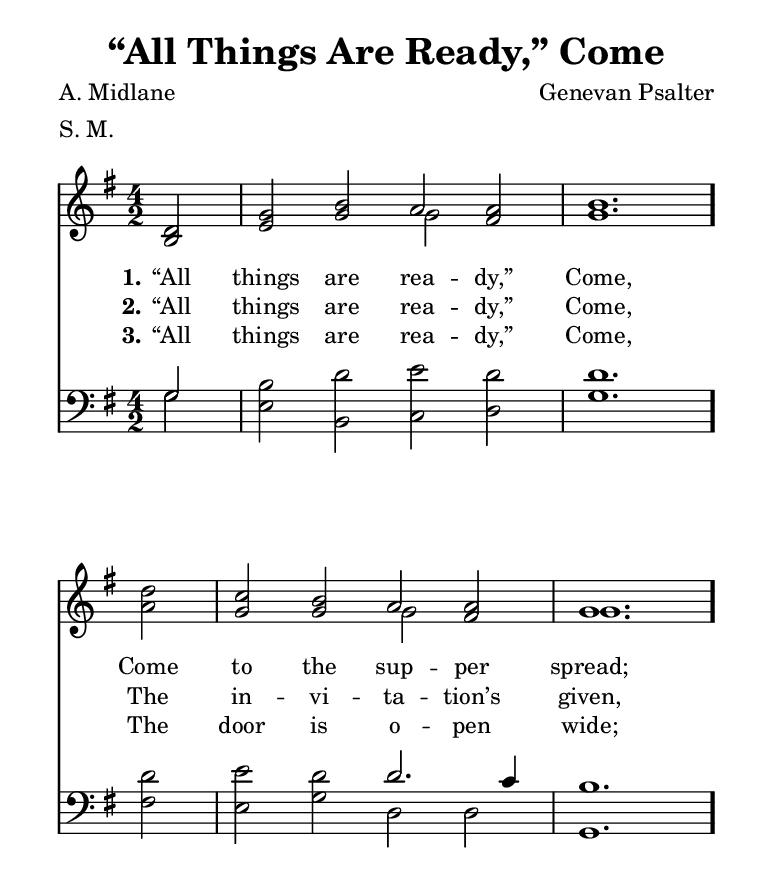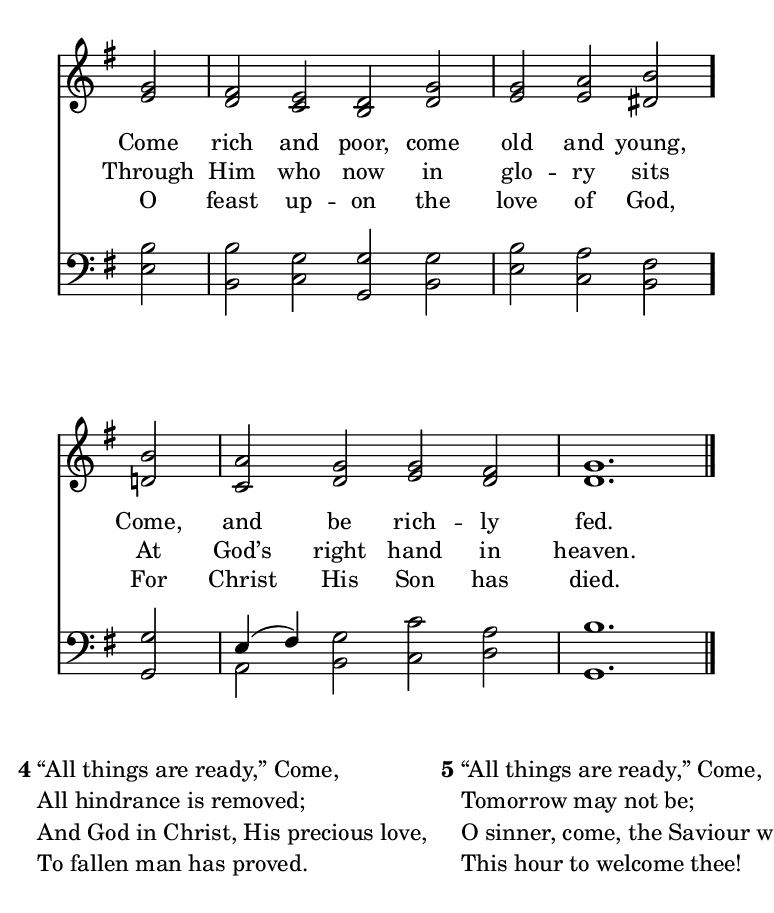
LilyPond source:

\include "common/global.ily"
\paper {
  \include "common/paper.ily"
  ragged-bottom = ##t
  system-count = #(cond (is-eogsized 2) (#t #f))
  system-system-spacing.padding = 11
}

\header{
  %gospel
  hymnnumber = "121"
  title = "“All Things Are Ready,” Come"
  tunename = "St. Michael"
  meter = "S. M."
  poet = "A. Midlane"
  composer = "Genevan Psalter"
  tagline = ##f
}

% for fermata in MIDI
ta = { \tempo 2=80 }
tb = { \tempo 2=40 }

patternAA = { c2 | c2      c2 c2  c2 | c1. }
patternAB = { c2 | c2      c2 c2. c4 | c1. }
patternAC = { c2 | c4( c4) c2 c2  c2 | c1. }

patternBA = { c2 }

global = {
  \include "common/overrides.ily"
  \override Staff.TimeSignature.style = #'numbered
  \time 4/2
  \override Score.MetronomeMark.transparent = ##t % hide all fermata changes too
  \ta
  \key g \major
  \partial 2
  \autoBeamOff
}

notesSoprano = {
\global
\relative c' {

  \changePitch \patternAA { d | g b a a | b }
  \changePitch \patternAA { d | c b a a | g }
  \changePitch \patternBA { g | fis e d g | g a b }
  \changePitch \patternAA { b | a g g fis | g }

  \bar "|."

}
}

notesAlto = {
\global
\relative e' {

  \changePitch \patternAA { b | e g g fis | g }
  \changePitch \patternAA { a | g g g fis | g }
  \changePitch \patternBA { e | d c b d | e e dis }
  \changePitch \patternAA { d! | c d e d | d }

}
}

notesTenor = {
\global
\relative a {

  \changePitch \patternAA { g | b d e d | d }
  \changePitch \patternAB { d | e d d c | b }
  \changePitch \patternBA { b | b g g g | b a fis }
  \changePitch \patternAC { g | e( fis) g c a | b }

}
}

notesBass = {
\global
\relative f {

  \changePitch \patternAA { g | e b c d | g }
  \changePitch \patternAA { fis | e g d d | g, }
  \changePitch \patternBA { e' | b c g b | e c b }
  \changePitch \patternAA { g | a b c d | g, }

}
}

wordsA = \lyricmode {
\set stanza = "1."

“All things are rea -- dy,” Come, \bar "."
Come to the sup -- per spread; \bar "." \break
Come rich and poor, come old and young, \bar "."
Come, and be rich -- ly fed. \bar "." \break

}

wordsB = \lyricmode {
\set stanza = "2."

“All things are rea -- dy,” Come,

The in -- vi -- ta -- tion’s given,
Through Him who now in glo -- ry sits
At God’s right hand in heaven.

}

wordsC = \lyricmode {
\set stanza = "3."

“All things are rea -- dy,” Come,
The door is o -- pen wide;
O feast up -- on the love of God,
For Christ His Son has died.

}

wordsD = \markuplist {

\line { “All things are ready,” Come, }
\line { All hindrance is removed; }
\line { And God in Christ, His precious love, }
\line { To fallen man has proved. }

}

wordsE = \markuplist {

\line { “All things are ready,” Come, }
\line { Tomorrow may not be; }
\line { O sinner, come, the Saviour waits }
\line { This hour to welcome thee! }

}

\score {
  \context ChoirStaff <<
    \context Staff = upper <<
      \set Staff.autoBeaming = ##f
      \set ChoirStaff.systemStartDelimiter = #'SystemStartBar
      \set ChoirStaff.printPartCombineTexts = ##f
      \partcombine #'(2 . 9) \notesSoprano \notesAlto
      \context NullVoice = sopranos { \voiceOne << \notesSoprano >> }
      \context NullVoice = altos { \voiceTwo << \notesAlto >> }
      \context Lyrics = one   \lyricsto sopranos \wordsA
      \context Lyrics = two   \lyricsto sopranos \wordsB
      \context Lyrics = three \lyricsto sopranos \wordsC
    >>
    \context Staff = men <<
      \set Staff.autoBeaming = ##f
      \clef bass
      \set ChoirStaff.printPartCombineTexts = ##f
      \partcombine #'(2 . 9) \notesTenor \notesBass
      \context NullVoice = tenors { \voiceOne << \notesTenor >> }
      \context NullVoice = basses { \voiceTwo << \notesBass >> }
    >>
  >>
  \layout {
    \include "common/layout.ily"
  }
  \midi{
    \include "common/midi.ily"
  }
}

\noPageBreak

\markup { \fill-line {
  \hspace #0.1
  \line{ \bold 4 \column { \wordsD } }
  \hspace #0.1
  \line{ \bold 5 \column { \wordsE } }
  \hspace #0.1
} }

\version "2.19.49"  % necessary for upgrading to future LilyPond versions.

% vi:set et ts=2 sw=2 ai nocindent syntax=lilypond:
